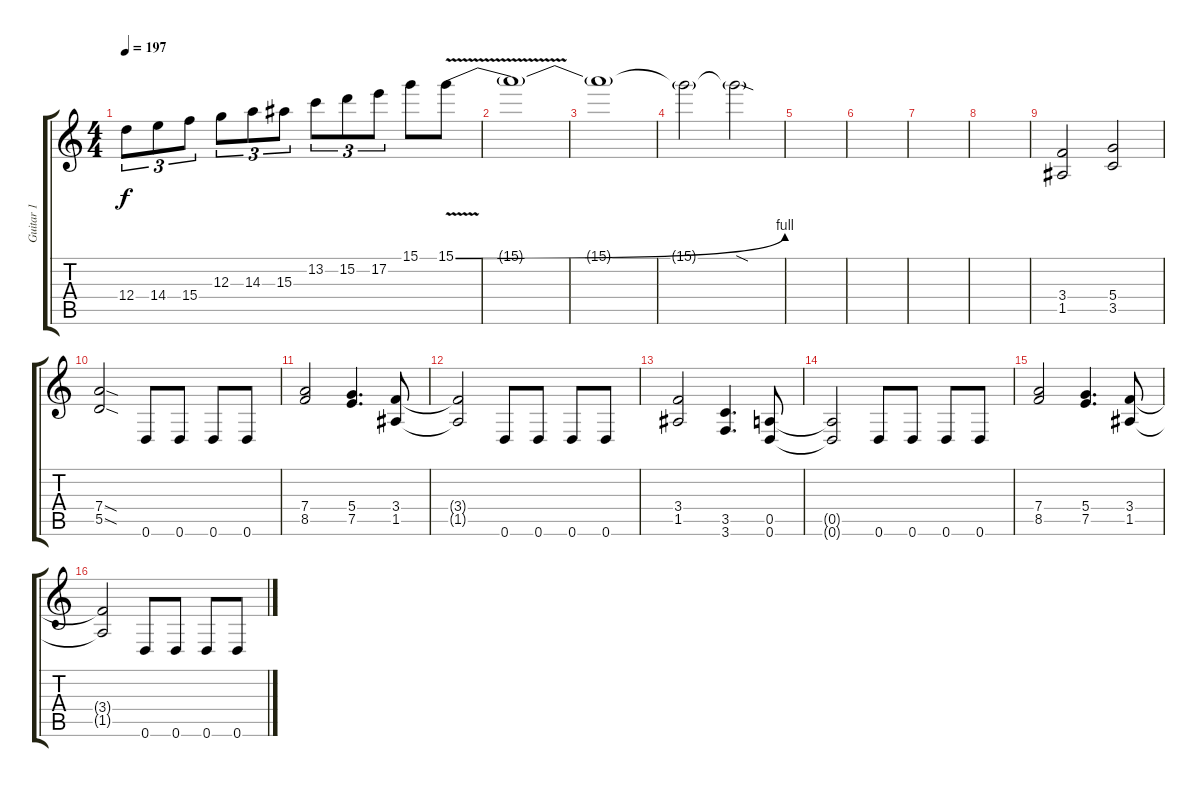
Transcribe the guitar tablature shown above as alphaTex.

\track ("Guitar 1" "Guitar 1") {instrument distortionguitar}
\staff {score tabs}
\tuning (E4 B3 G3 D3 A2 D2) {hide}
\ts (4 4)
\tempo 197
\clef g2
\ks c
12.4.8{tu (3 2) dy f} 14.4.8{tu (3 2)} 15.4.8{tu (3 2)} 12.3.8{tu (3 2)} 14.3.8{tu (3 2)} 15.3.8{tu (3 2)} 13.2.8{tu (3 2)} 15.2.8{tu (3 2)} 17.2.8{tu (3 2)} 15.1.8 15.1{be (bend 0 0 60 4) v}.8 |
15.1{t}.1 |
15.1{t}.1 |
15.1{t}.2 15.1{sod t}.2 |
|
|
|
|
(3.4 1.5).2 (5.4 3.5).2 |
(7.4{sod} 5.5{sod}).2 0.6.8 0.6.8 0.6.8 0.6.8 |
(7.4 8.5).2 (5.4 7.5).4{d} (3.4 1.5).8 |
(3.4{t} 1.5{t}).2 0.6.8 0.6.8 0.6.8 0.6.8 |
(3.4 1.5).2 (3.5 3.6).4{d} (0.5 0.6).8 |
(0.5{t} 0.6{t}).2 0.6.8 0.6.8 0.6.8 0.6.8 |
(7.4 8.5).2 (5.4 7.5).4{d} (3.4 1.5).8 |
(3.4{t} 1.5{t}).2 0.6.8 0.6.8 0.6.8 0.6.8
